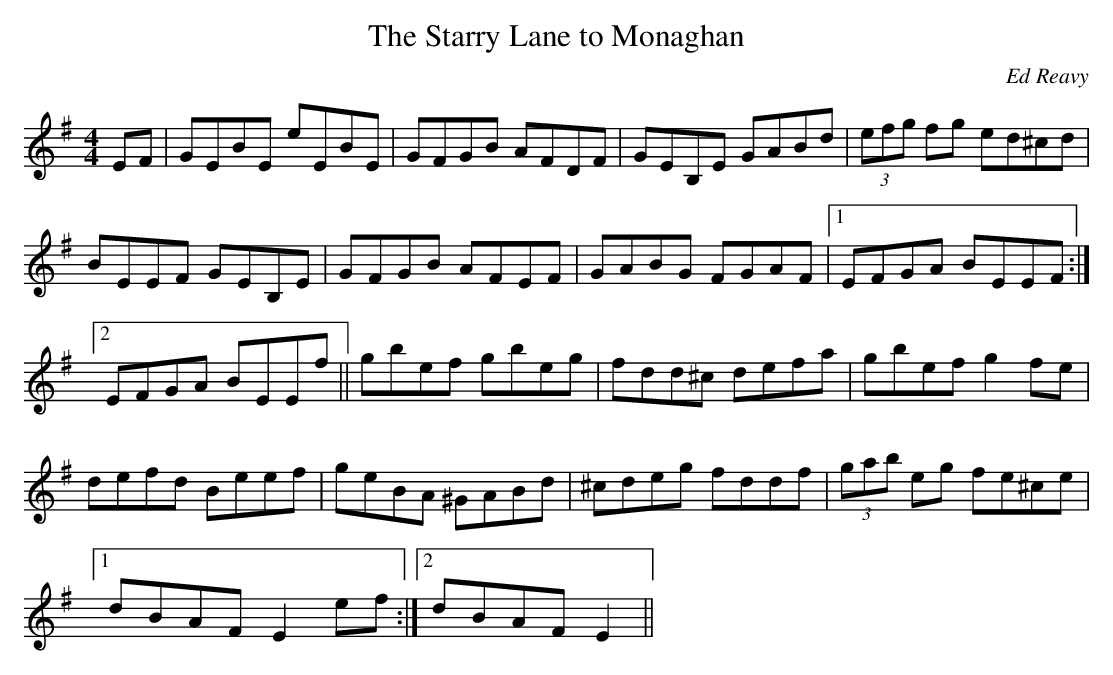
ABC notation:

X:1
T:The Starry Lane to Monaghan
C:Ed Reavy
M:4/4
L:1/8
K:G
EF|GEBE eEBE|GFGB AFDF|GEB,E GABd|(3efg fg ed^cd|
BEEF GEB,E|GFGB AFEF|GABG FGAF|1EFGA BEEF:|
[2EFGA BEEf||gbef gbeg|fdd^c defa|gbef g2 fe|
defd Beef|geBA ^GABd|^cdeg fddf|(3gab eg fe^ce|
[1dBAF E2 ef:|2dBAF E2||
